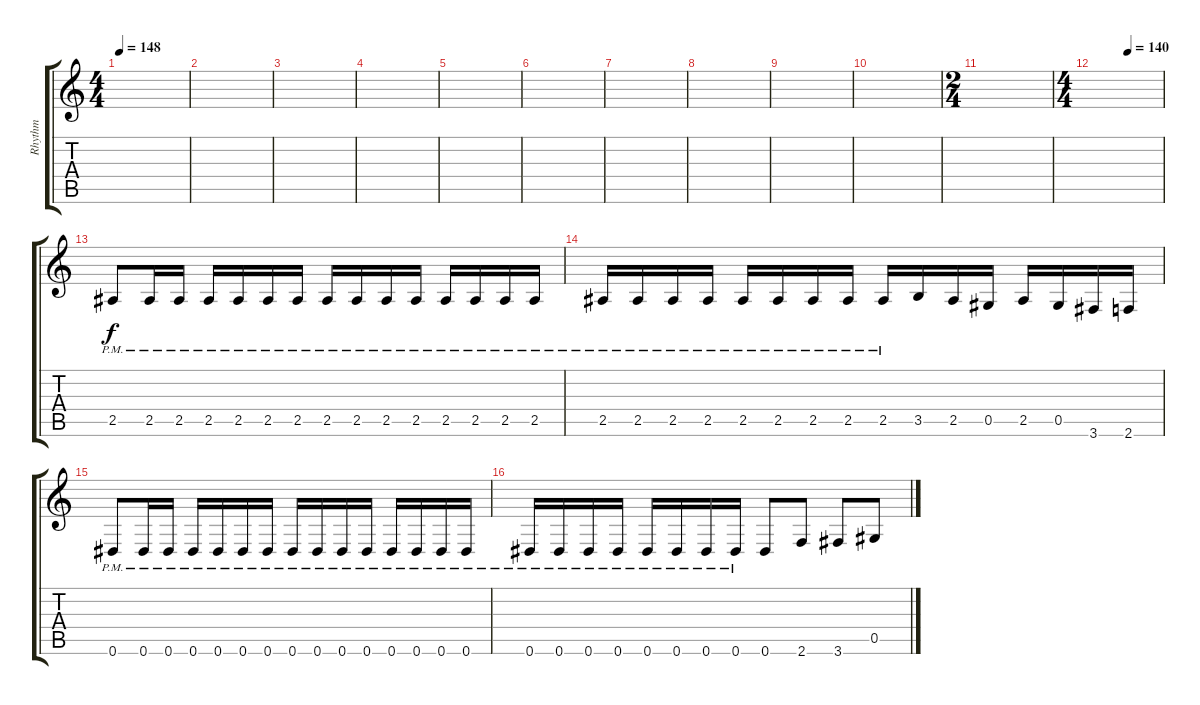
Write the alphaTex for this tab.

\track ("Rhythm" "Rhythm") {instrument distortionguitar}
\staff {score tabs}
\tuning (Eb4 Bb3 Gb3 Db3 Ab2 Eb2) {hide}
\ts (4 4)
\tempo 148
\clef g2
\ks c
|
|
|
|
|
|
|
|
|
|
\ts (2 4)
|
\ts (4 4)
\tempo (140 0.5)
|
2.5{pm}.8 2.5{pm}.16 2.5{pm}.16 2.5{pm}.16 2.5{pm}.16 2.5{pm}.16 2.5{pm}.16 2.5{pm}.16 2.5{pm}.16 2.5{pm}.16 2.5{pm}.16 2.5{pm}.16 2.5{pm}.16 2.5{pm}.16 2.5{pm}.16 |
2.5{pm}.16 2.5{pm}.16 2.5{pm}.16 2.5{pm}.16 2.5{pm}.16 2.5{pm}.16 2.5{pm}.16 2.5{pm}.16 2.5{pm}.16 3.5.16 2.5.16 0.5.16 2.5.16 0.5.16 3.6.16 2.6.16 |
0.6{pm}.8 0.6{pm}.16 0.6{pm}.16 0.6{pm}.16 0.6{pm}.16 0.6{pm}.16 0.6{pm}.16 0.6{pm}.16 0.6{pm}.16 0.6{pm}.16 0.6{pm}.16 0.6{pm}.16 0.6{pm}.16 0.6{pm}.16 0.6{pm}.16 |
0.6{pm}.16 0.6{pm}.16 0.6{pm}.16 0.6{pm}.16 0.6{pm}.16 0.6{pm}.16 0.6{pm}.16 0.6{pm}.16 0.6.8 2.6.8 3.6.8 0.5.8
